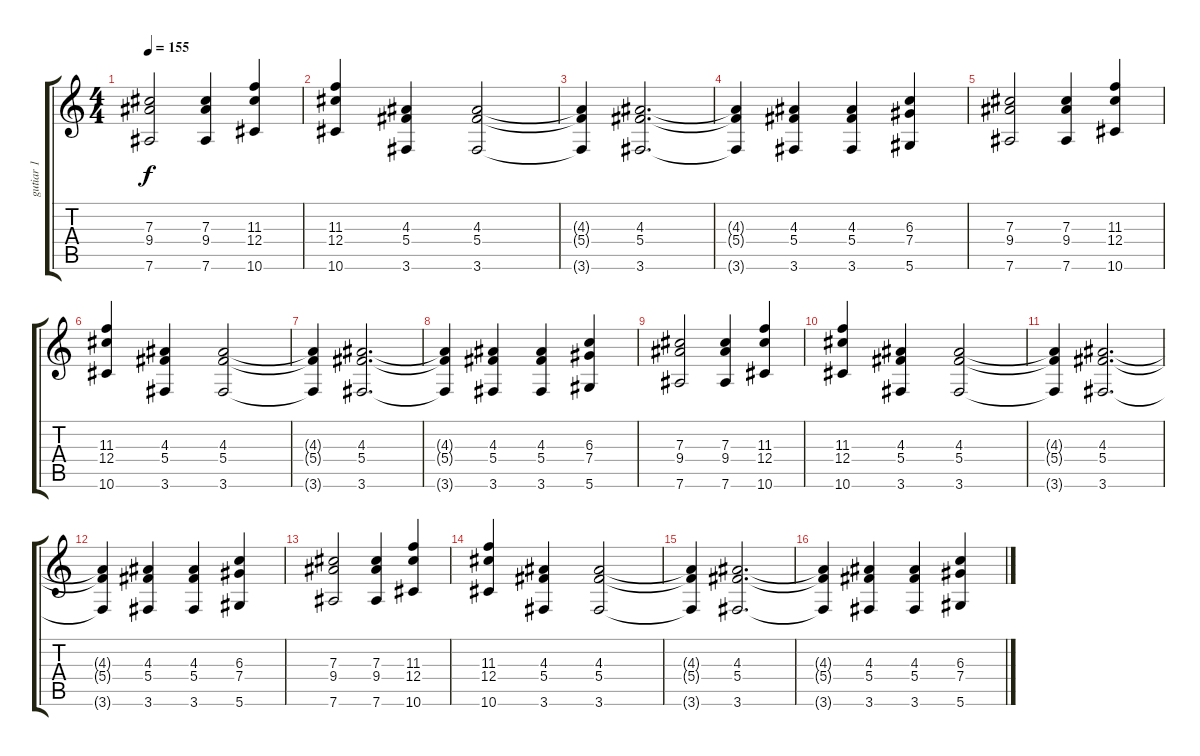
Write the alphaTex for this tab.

\track ("gutiar 1" "gutiar 1") {instrument overdrivenguitar}
\staff {score tabs}
\tuning (Eb4 Bb3 Gb3 Db3 Ab2 Eb2) {hide}
\ts (4 4)
\tempo 155
\clef g2
\ks c
(7.3 9.4 7.6).2{dy f instrument electricguitarclean} (7.3 9.4 7.6).4 (11.3 12.4 10.6).4 |
(11.3 12.4 10.6).4 (4.3 5.4 3.6).4 (4.3 5.4 3.6).2 |
(4.3{t} 5.4{t} 3.6{t}).4 (4.3 5.4 3.6).2{d} |
(4.3{t} 5.4{t} 3.6{t}).4 (4.3 5.4 3.6).4 (4.3 5.4 3.6).4 (6.3 7.4 5.6).4 |
(7.3 9.4 7.6).2{instrument electricguitarclean} (7.3 9.4 7.6).4 (11.3 12.4 10.6).4 |
(11.3 12.4 10.6).4 (4.3 5.4 3.6).4 (4.3 5.4 3.6).2 |
(4.3{t} 5.4{t} 3.6{t}).4 (4.3 5.4 3.6).2{d} |
(4.3{t} 5.4{t} 3.6{t}).4 (4.3 5.4 3.6).4 (4.3 5.4 3.6).4 (6.3 7.4 5.6).4 |
(7.3 9.4 7.6).2{instrument electricguitarclean} (7.3 9.4 7.6).4 (11.3 12.4 10.6).4 |
(11.3 12.4 10.6).4 (4.3 5.4 3.6).4 (4.3 5.4 3.6).2 |
(4.3{t} 5.4{t} 3.6{t}).4 (4.3 5.4 3.6).2{d} |
(4.3{t} 5.4{t} 3.6{t}).4 (4.3 5.4 3.6).4 (4.3 5.4 3.6).4 (6.3 7.4 5.6).4 |
(7.3 9.4 7.6).2{instrument electricguitarclean} (7.3 9.4 7.6).4 (11.3 12.4 10.6).4 |
(11.3 12.4 10.6).4 (4.3 5.4 3.6).4 (4.3 5.4 3.6).2 |
(4.3{t} 5.4{t} 3.6{t}).4 (4.3 5.4 3.6).2{d} |
(4.3{t} 5.4{t} 3.6{t}).4 (4.3 5.4 3.6).4 (4.3 5.4 3.6).4 (6.3 7.4 5.6).4
